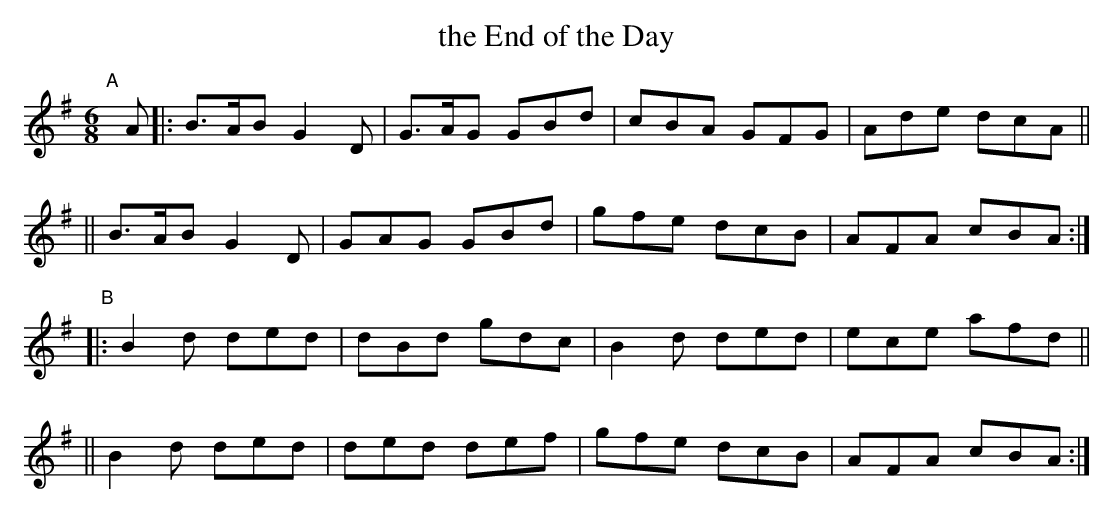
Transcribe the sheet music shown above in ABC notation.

X:1
T: the End of the Day
M: 6/8
L: 1/8
K: G
"^A"[|] A \
|: B>AB G2D | G>AG GBd | cBA GFG | Ade dcA ||
|| B>AB G2D | GAG GBd | gfe dcB | AFA cBA :|
"^B"\
|: B2d ded | dBd gdc | B2d ded | ece afd ||
|| B2d ded | ded def | gfe dcB | AFA cBA :|
